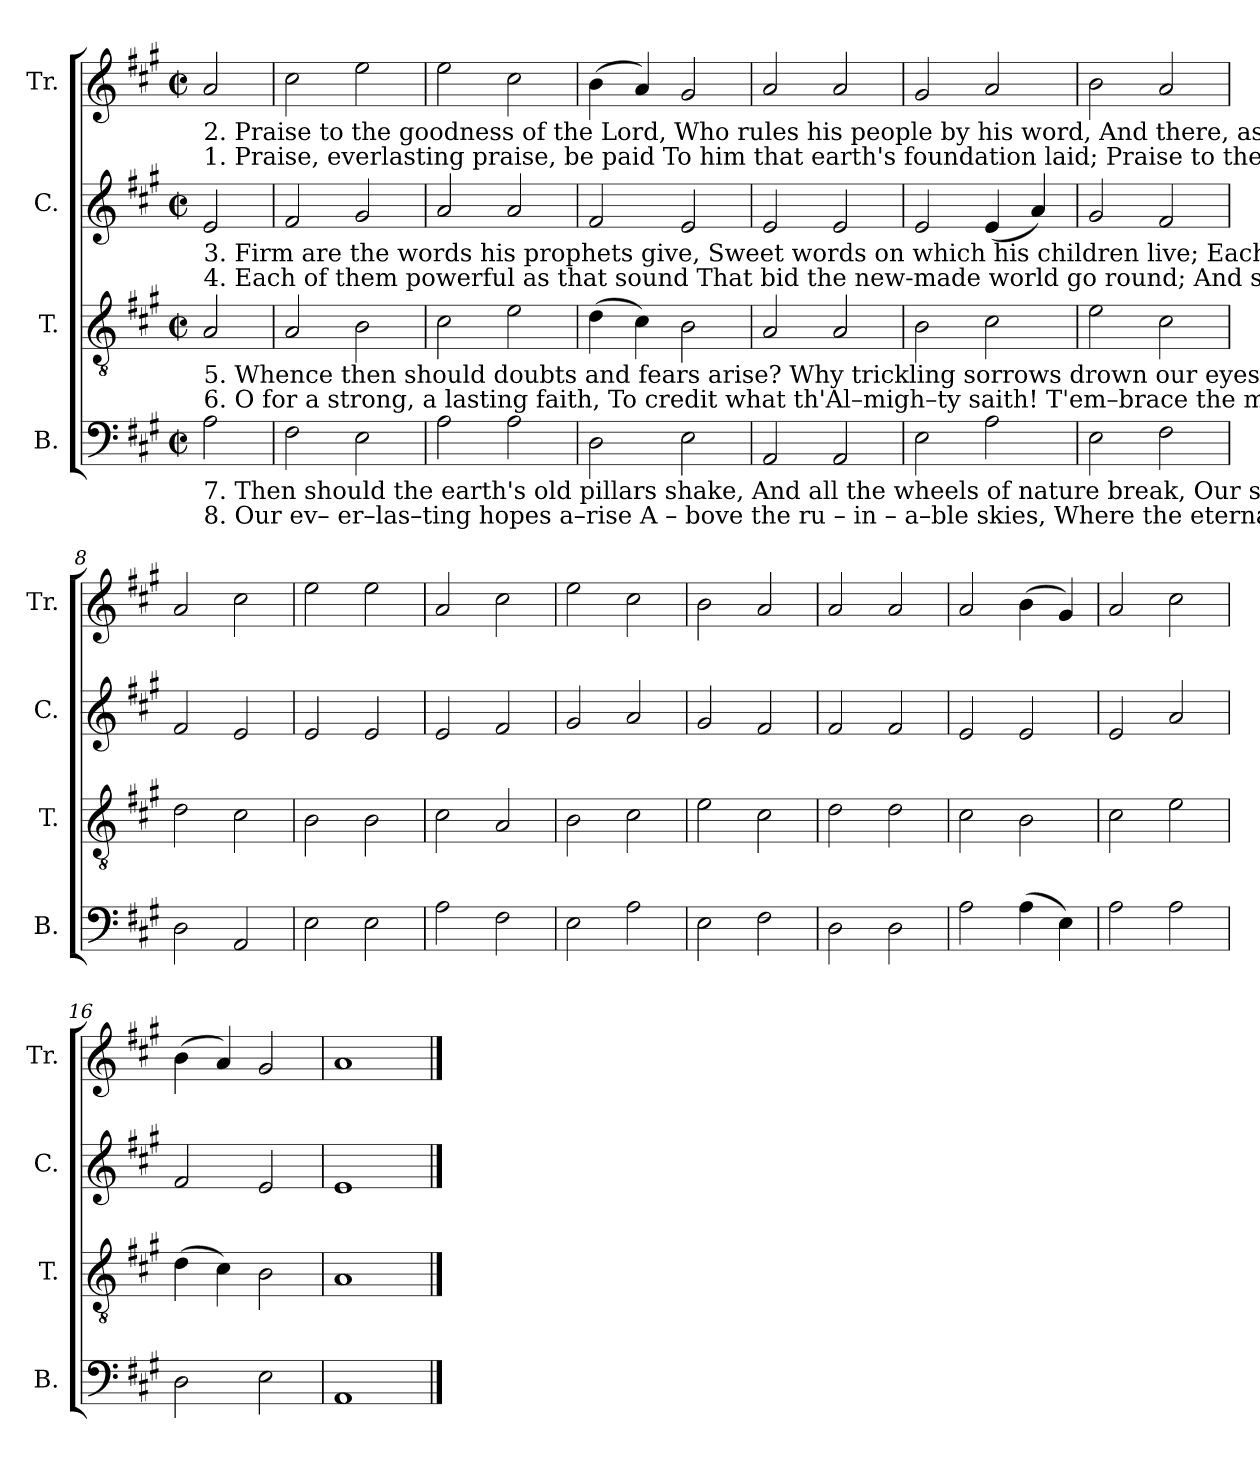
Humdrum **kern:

**kern	**kern	**kern	**kern
*part4	*part3	*part2	*part1
*staff4	*staff3	*staff2	*staff1
*I"B.	*I"T.	*I"C.	*I"Tr.
*I'B.	*I'T.	*I'C.	*I'Tr.
*clefF4	*clefGv2	*clefG2	*clefG2
*k[f#c#g#]	*k[f#c#g#]	*k[f#c#g#]	*k[f#c#g#]
*M2/2	*M2/2	*M2/2	*M2/2
*met(c|)	*met(c|)	*met(c|)	*met(c|)
*MM200	*MM200	*MM200	*MM200
=1	=1	=1	=1
!	!	!	!LO:TX:b:t=2. Praise to the goodness of the Lord,  Who rules his people by his word,    And there, as strong as his decrees,  He  sets  his  kindest  pro – mi – ses.
!	!	!	!LO:TX:b:t=1. Praise, everlasting praise, be paid     To him that earth's foundation laid;   Praise to the God whose strong decrees   Sway the creation as he please.
!	!	!LO:TX:b:t=3. Firm are the words his prophets give,  Sweet words on which his children live;  Each of them is the voice of God, Who spoke, and spread the skies abroad.	!
!	!	!LO:TX:b:t=4. Each of them powerful as that sound    That bid the new-made world go round;  And stronger than the solid poles On which the wheel of na–ture  rolls.	!
!	!LO:TX:b:t=5. Whence then should doubts and fears arise?  Why trickling sorrows drown our eyes?  Slowly, alas! our mind receives The comfort that our Maker gives.	!	!
!	!LO:TX:b:t=6. O   for  a   strong,  a  lasting    faith,     To  credit what th'Al–migh–ty saith!  T'em–brace the message of his Son,   And call the joys of heav'n our own.	!	!
!LO:TX:b:t=7. Then should the earth's old pillars shake, And all the wheels of nature break,  Our steady souls should fear no more Than solid rocks when billows roar.	!	!	!
!LO:TX:b:t=8. Our ev– er–las–ting hopes  a–rise    A – bove the  ru – in – a–ble skies,  Where the eternal Builder reigns,   And  his  own  courts  his power sustains.	!	!	!
2A\	2A/	2e/	2a/
=2	=2	=2	=2
2F#\	2A/	2f#/	2cc#\
2E\	2B\	2g#/	2ee\
=3	=3	=3	=3
2A\	2c#\	2a/	2ee\
2A\	2e\	2a/	2cc#\
=4	=4	=4	=4
2D\	(4d\	2f#/	(4b\
.	4c#\)	.	4a/)
2E\	2B\	2e/	2g#/
=5	=5	=5	=5
2AA/	2A/	2e/	2a/
2AA/	2A/	2e/	2a/
=6	=6	=6	=6
2E\	2B\	2e/	2g#/
2A\	2c#\	(4e/	2a/
.	.	4a/)	.
=7	=7	=7	=7
2E\	2e\	2g#/	2b\
2F#\	2c#\	2f#/	2a/
=8	=8	=8	=8
2D\	2d\	2f#/	2a/
2AA/	2c#\	2e/	2cc#\
=9	=9	=9	=9
2E\	2B\	2e/	2ee\
2E\	2B\	2e/	2ee\
=10	=10	=10	=10
2A\	2c#\	2e/	2a/
2F#\	2A/	2f#/	2cc#\
=11	=11	=11	=11
2E\	2B\	2g#/	2ee\
2A\	2c#\	2a/	2cc#\
=12	=12	=12	=12
2E\	2e\	2g#/	2b\
2F#\	2c#\	2f#/	2a/
=13	=13	=13	=13
2D\	2d\	2f#/	2a/
2D\	2d\	2f#/	2a/
=14	=14	=14	=14
2A\	2c#\	2e/	2a/
(4A\	2B\	2e/	(4b\
4E\)	.	.	4g#/)
=15	=15	=15	=15
2A\	2c#\	2e/	2a/
2A\	2e\	2a/	2cc#\
=16	=16	=16	=16
2D\	(4d\	2f#/	(4b\
.	4c#\)	.	4a/)
2E\	2B\	2e/	2g#/
=17	=17	=17	=17
1AA	1A	1e	1a
==	==	==	==
*-	*-	*-	*-
